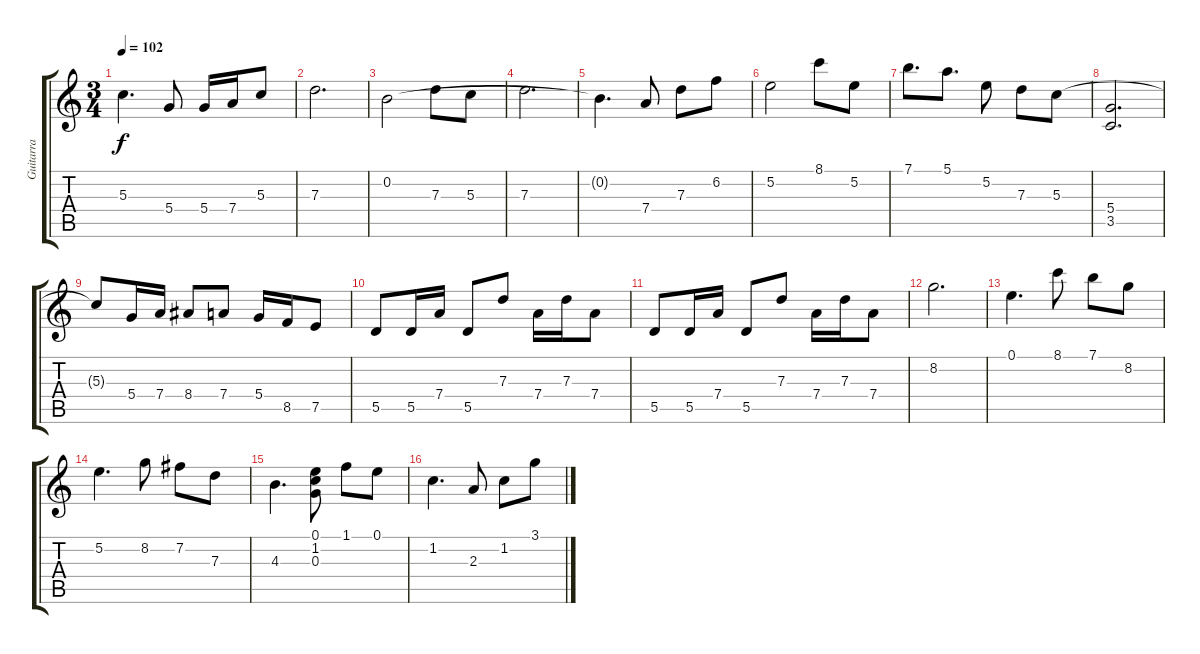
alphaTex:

\track ("Guitarra" "Guitarra") {instrument electricguitarjazz}
\staff {score tabs}
\tuning (E4 B3 G3 D3 A2 E2) {hide}
\ts (3 4)
\tempo 102
\clef g2
\ks c
5.3{t}.4{d dy f} 5.4.8 5.4.16 7.4.16 5.3.8 |
7.3.2{d} |
0.2.2 7.3.8 5.3.8 |
7.3.2{d} |
0.2{t}.4{d} 7.4.8 7.3.8 6.2.8 |
5.2.2 8.1.8 5.2.8 |
7.1.8{d} 5.1.8{d} 5.2.8 7.3.8 5.3.8 |
(5.4 3.5).2{d} |
5.3{t}.8 5.4.16 7.4.16 8.4.8 7.4.8 5.4.16 8.5.16 7.5.8 |
5.5.8 5.5.16 7.4.16 5.5.8 7.3.8 7.4.16 7.3.16 7.4.8 |
5.5.8 5.5.16 7.4.16 5.5.8 7.3.8 7.4.16 7.3.16 7.4.8 |
8.2.2{d} |
0.1.4{d} 8.1.8 7.1.8 8.2.8 |
5.2.4{d} 8.2.8 7.2.8 7.3.8 |
4.3.4{d} (0.1 1.2 0.3).8 1.1.8 0.1.8 |
1.2.4{d} 2.3.8 1.2.8 3.1.8
